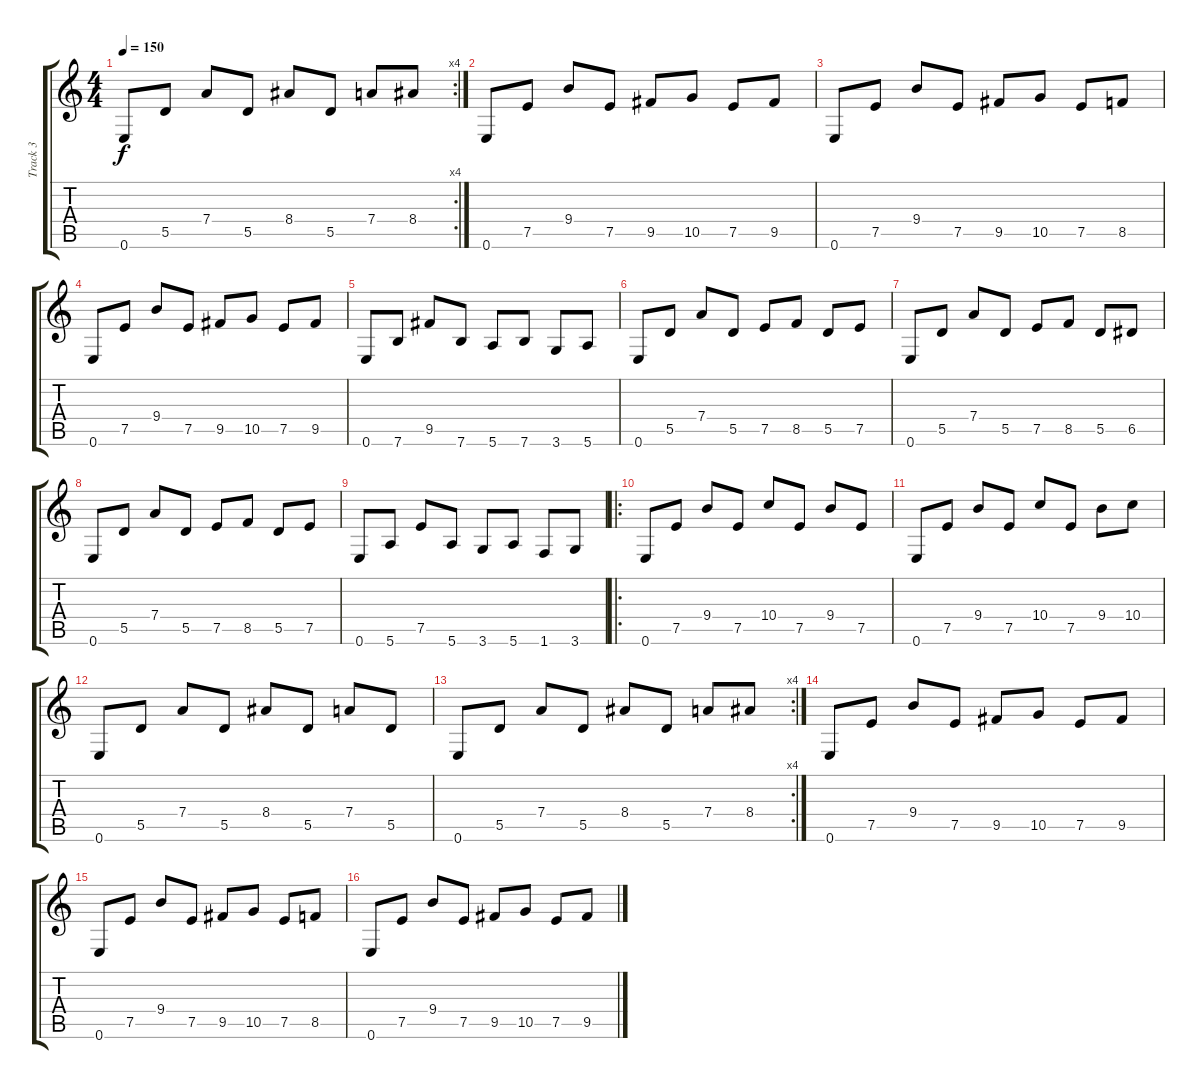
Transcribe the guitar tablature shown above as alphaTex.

\track ("Track 3" "Track 3") {instrument distortionguitar}
\staff {score tabs}
\tuning (E4 B3 G3 D3 A2 E2) {hide}
\rc 4
\ts (4 4)
\tempo 150
\clef g2
\ks c
0.6.8{dy f} 5.5.8 7.4.8 5.5.8 8.4.8 5.5.8 7.4.8 8.4.8 |
0.6.8 7.5.8 9.4.8 7.5.8 9.5.8 10.5.8 7.5.8 9.5.8 |
0.6.8 7.5.8 9.4.8 7.5.8 9.5.8 10.5.8 7.5.8 8.5.8 |
0.6.8 7.5.8 9.4.8 7.5.8 9.5.8 10.5.8 7.5.8 9.5.8 |
0.6.8 7.6.8 9.5.8 7.6.8 5.6.8 7.6.8 3.6.8 5.6.8 |
0.6.8 5.5.8 7.4.8 5.5.8 7.5.8 8.5.8 5.5.8 7.5.8 |
0.6.8 5.5.8 7.4.8 5.5.8 7.5.8 8.5.8 5.5.8 6.5.8 |
0.6.8 5.5.8 7.4.8 5.5.8 7.5.8 8.5.8 5.5.8 7.5.8 |
0.6.8 5.6.8 7.5.8 5.6.8 3.6.8 5.6.8 1.6.8 3.6.8 |
\ro
0.6.8{volume 13} 7.5.8 9.4.8 7.5.8 10.4.8 7.5.8 9.4.8 7.5.8 |
0.6.8 7.5.8 9.4.8 7.5.8 10.4.8 7.5.8 9.4.8 10.4.8 |
0.6.8 5.5.8 7.4.8 5.5.8 8.4.8 5.5.8 7.4.8 5.5.8 |
\rc 4
0.6.8 5.5.8 7.4.8 5.5.8 8.4.8 5.5.8 7.4.8 8.4.8 |
0.6.8 7.5.8 9.4.8 7.5.8 9.5.8 10.5.8 7.5.8 9.5.8 |
0.6.8 7.5.8 9.4.8 7.5.8 9.5.8 10.5.8 7.5.8 8.5.8 |
0.6.8 7.5.8 9.4.8 7.5.8 9.5.8 10.5.8 7.5.8 9.5.8
